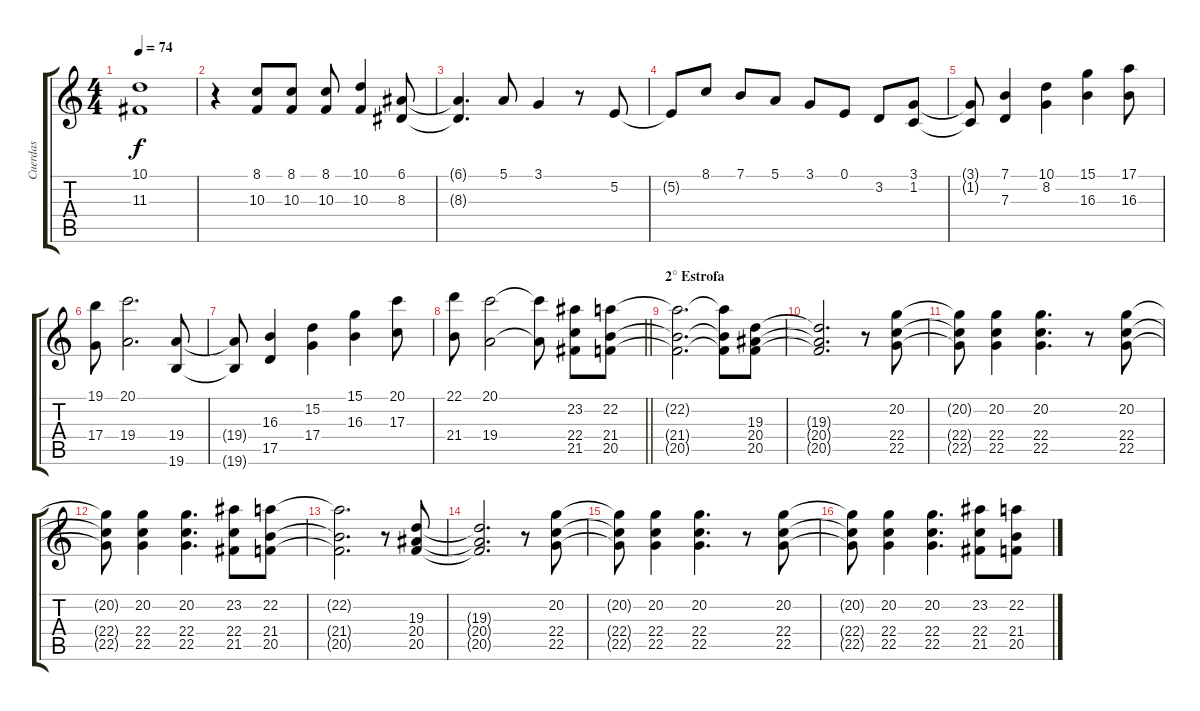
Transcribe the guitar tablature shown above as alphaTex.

\track ("Cuerdas" "Cuerdas") {instrument stringensemble1}
\staff {score tabs}
\tuning (E4 B3 G3 D3 A2 E2) {hide}
\ts (4 4)
\tempo 74
\clef g2
\ks c
(10.1 11.3).1{dy f} |
r.4 (8.1 10.3).8 (8.1 10.3).8 (8.1 10.3).8 (10.1 10.3).4 (6.1 8.3).8 |
(6.1{t} 8.3{t}).4{d} 5.1.8 3.1.4 r.8 5.2.8 |
5.2{t}.8 8.1.8 7.1.8 5.1.8 3.1.8 0.1.8 3.2.8 (3.1 1.2).8 |
(3.1{t} 1.2{t}).8 (7.1 7.3).4 (10.1 8.2).4 (15.1 16.3).4 (17.1 16.3).8 |
(19.1 17.4).8 (20.1 19.4).2{d} (19.4 19.6).8 |
(19.4{t} 19.6{t}).8 (16.3 17.5).4 (15.2 17.4).4 (15.1 16.3).4 (20.1 17.3).8 |
\barLineRight lightlight
(22.1 21.4).8 (20.1 19.4).2 (20.1{t} 19.4{t}).8 (23.2 22.4 21.5).8 (22.2 21.4 20.5).8 |
\section ("" "2° Estrofa")
(22.2{t} 21.4{t} 20.5{t}).2{d} (22.2{t} 21.4{t} 20.5{t}).8 (19.3 20.4 20.5).8 |
(19.3{t} 20.4{t} 20.5{t}).2{d} r.8 (20.2 22.4 22.5).8 |
(20.2{t} 22.4{t} 22.5{t}).8 (20.2 22.4 22.5).4 (20.2 22.4 22.5).4{d} r.8 (20.2 22.4 22.5).8 |
(20.2{t} 22.4{t} 22.5{t}).8 (20.2 22.4 22.5).4 (20.2 22.4 22.5).4{d} (23.2 22.4 21.5).8 (22.2 21.4 20.5).8 |
(22.2{t} 21.4{t} 20.5{t}).2{d} r.8 (19.3 20.4 20.5).8 |
(19.3{t} 20.4{t} 20.5{t}).2{d} r.8 (20.2 22.4 22.5).8 |
(20.2{t} 22.4{t} 22.5{t}).8 (20.2 22.4 22.5).4 (20.2 22.4 22.5).4{d} r.8 (20.2 22.4 22.5).8 |
(20.2{t} 22.4{t} 22.5{t}).8 (20.2 22.4 22.5).4 (20.2 22.4 22.5).4{d} (23.2 22.4 21.5).8 (22.2 21.4 20.5).8
